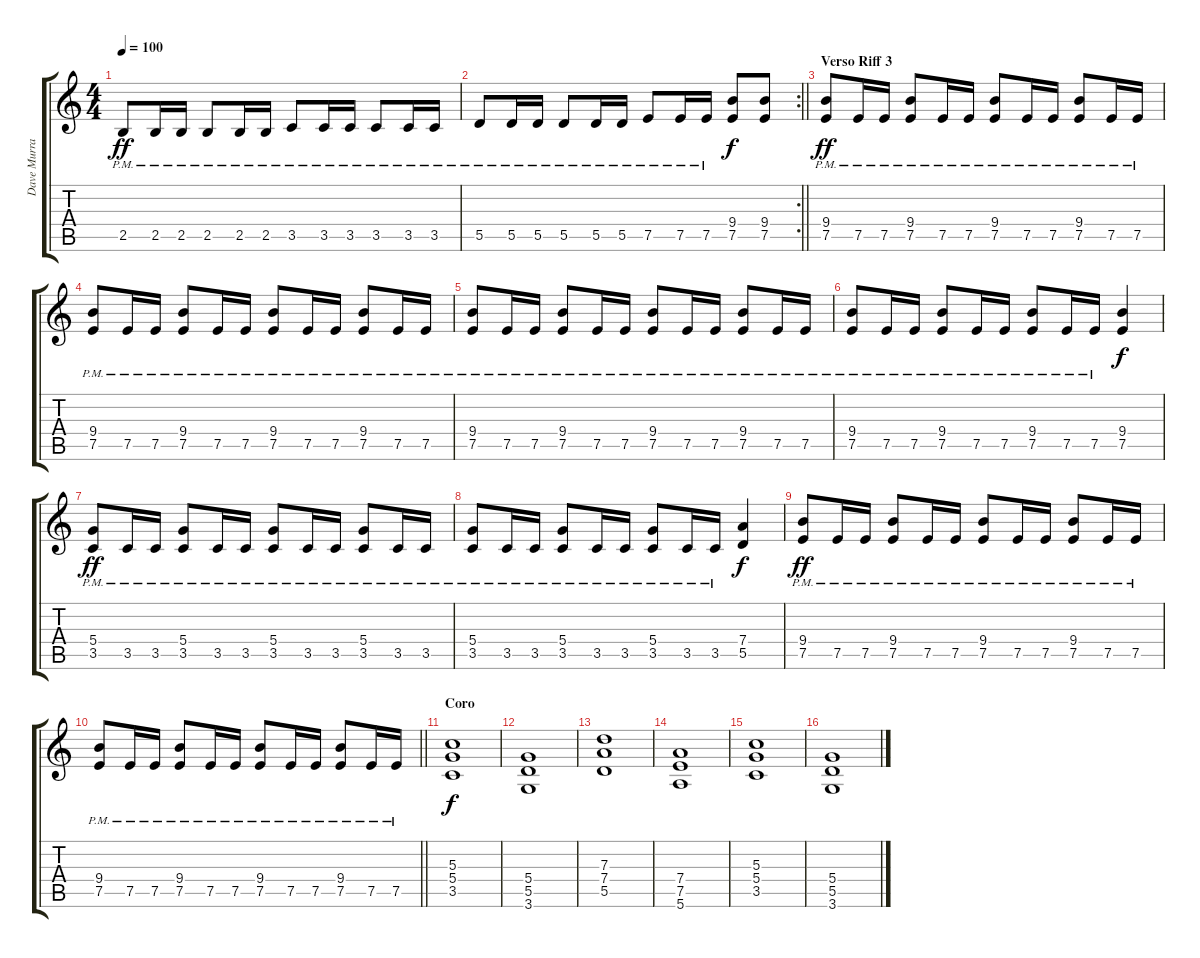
\track ("Dave Murray" "Dave Murra") {instrument distortionguitar}
\staff {score tabs}
\tuning (E4 B3 G3 D3 A2 E2) {hide}
\ts (4 4)
\tempo 100
\clef g2
\ks c
2.5{pm}.8{dy ff} 2.5{pm}.16 2.5{pm}.16 2.5{pm}.8 2.5{pm}.16 2.5{pm}.16 3.5{pm}.8 3.5{pm}.16 3.5{pm}.16 3.5{pm}.8 3.5{pm}.16 3.5{pm}.16 |
\rc 2
\barLineRight lightlight
5.5{pm}.8 5.5{pm}.16 5.5{pm}.16 5.5{pm}.8 5.5{pm}.16 5.5{pm}.16 7.5{pm}.8 7.5{pm}.16 7.5{pm}.16 (9.4 7.5).8{dy f} (9.4 7.5).8 |
\section ("" "Verso Riff 3")
(9.4{pm} 7.5{pm}).8{dy ff} 7.5{pm}.16 7.5{pm}.16 (9.4{pm} 7.5{pm}).8 7.5{pm}.16 7.5{pm}.16 (9.4{pm} 7.5{pm}).8 7.5{pm}.16 7.5{pm}.16 (9.4{pm} 7.5{pm}).8 7.5{pm}.16 7.5{pm}.16 |
(9.4{pm} 7.5{pm}).8 7.5{pm}.16 7.5{pm}.16 (9.4{pm} 7.5{pm}).8 7.5{pm}.16 7.5{pm}.16 (9.4{pm} 7.5{pm}).8 7.5{pm}.16 7.5{pm}.16 (9.4{pm} 7.5{pm}).8 7.5{pm}.16 7.5{pm}.16 |
(9.4{pm} 7.5{pm}).8 7.5{pm}.16 7.5{pm}.16 (9.4{pm} 7.5{pm}).8 7.5{pm}.16 7.5{pm}.16 (9.4{pm} 7.5{pm}).8 7.5{pm}.16 7.5{pm}.16 (9.4{pm} 7.5{pm}).8 7.5{pm}.16 7.5{pm}.16 |
(9.4{pm} 7.5{pm}).8 7.5{pm}.16 7.5{pm}.16 (9.4{pm} 7.5{pm}).8 7.5{pm}.16 7.5{pm}.16 (9.4{pm} 7.5{pm}).8 7.5{pm}.16 7.5{pm}.16 (9.4 7.5).4{dy f} |
(5.4{pm} 3.5{pm}).8{dy ff} 3.5{pm}.16 3.5{pm}.16 (5.4{pm} 3.5{pm}).8 3.5{pm}.16 3.5{pm}.16 (5.4{pm} 3.5{pm}).8 3.5{pm}.16 3.5{pm}.16 (5.4{pm} 3.5{pm}).8 3.5{pm}.16 3.5{pm}.16 |
(5.4{pm} 3.5{pm}).8 3.5{pm}.16 3.5{pm}.16 (5.4{pm} 3.5{pm}).8 3.5{pm}.16 3.5{pm}.16 (5.4{pm} 3.5{pm}).8 3.5{pm}.16 3.5{pm}.16 (7.4 5.5).4{dy f} |
(9.4{pm} 7.5{pm}).8{dy ff} 7.5{pm}.16 7.5{pm}.16 (9.4{pm} 7.5{pm}).8 7.5{pm}.16 7.5{pm}.16 (9.4{pm} 7.5{pm}).8 7.5{pm}.16 7.5{pm}.16 (9.4{pm} 7.5{pm}).8 7.5{pm}.16 7.5{pm}.16 |
\barLineRight lightlight
(9.4{pm} 7.5{pm}).8 7.5{pm}.16 7.5{pm}.16 (9.4{pm} 7.5{pm}).8 7.5{pm}.16 7.5{pm}.16 (9.4{pm} 7.5{pm}).8 7.5{pm}.16 7.5{pm}.16 (9.4{pm} 7.5{pm}).8 7.5{pm}.16 7.5{pm}.16 |
\section ("" "Coro")
(5.3 5.4 3.5).1{dy f} |
(5.4 5.5 3.6).1 |
(7.3 7.4 5.5).1 |
(7.4 7.5 5.6).1 |
(5.3 5.4 3.5).1 |
(5.4 5.5 3.6).1
